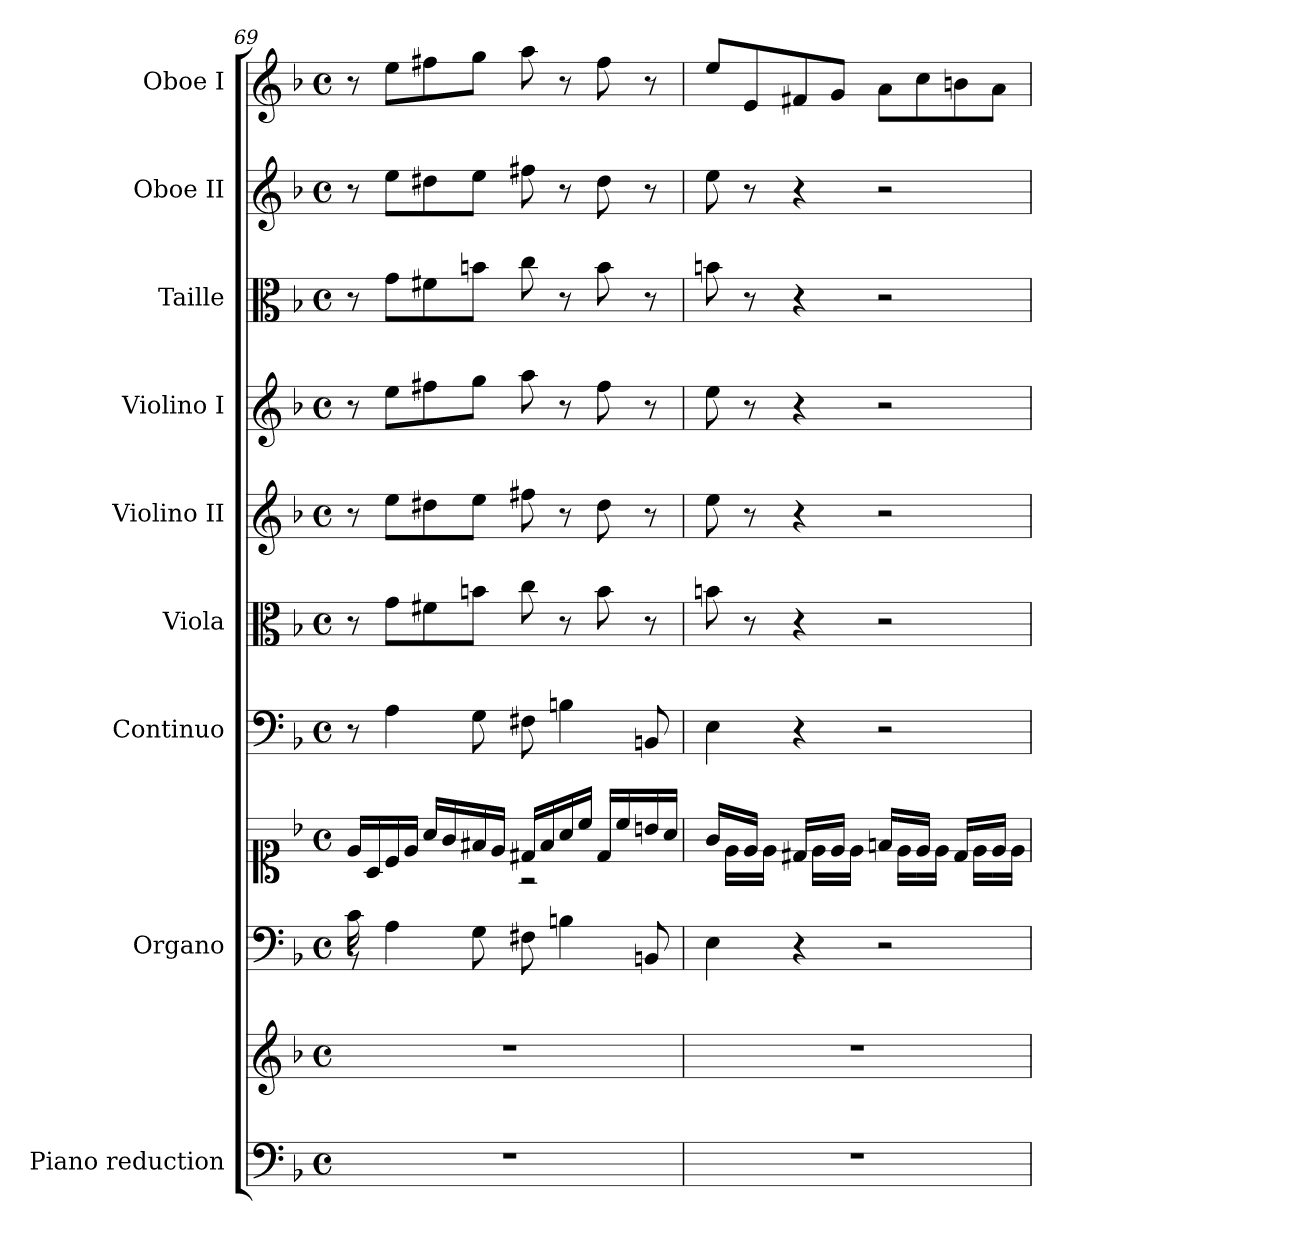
**kern	**kern	**kern	**kern	**kern	**kern	**kern	**kern	**kern	**kern	**kern
*part9	*part9	*part8	*part8	*part7	*part6	*part5	*part4	*part3	*part2	*part1
*staff11	*staff10	*staff9	*staff8	*staff7	*staff6	*staff5	*staff4	*staff3	*staff2	*staff1
*I"Piano reduction	*	*I"Organo	*	*I"Continuo	*I"Viola	*I"Violino II	*I"Violino I	*I"Taille	*I"Oboe II	*I"Oboe I
*I'Pno	*	*	*	*	*I'Vla	*I'Vln	*I'Vln	*	*I'Ob	*I'Ob
*clefF4	*clefG2	*clefF4	*clefC1	*clefF4	*clefC3	*clefG2	*clefG2	*clefC3	*clefG2	*clefG2
*k[b-]	*k[b-]	*k[b-]	*k[b-]	*k[b-]	*k[b-]	*k[b-]	*k[b-]	*k[b-]	*k[b-]	*k[b-]
*M4/4	*M4/4	*M4/4	*M4/4	*M4/4	*M4/4	*M4/4	*M4/4	*M4/4	*M4/4	*M4/4
*met(c)	*met(c)	*met(c)	*met(c)	*met(c)	*met(c)	*met(c)	*met(c)	*met(c)	*met(c)	*met(c)
=69	=69	=69	=69	=69	=69	=69	=69	=69	=69	=69
*	*	*^	*^	*	*	*	*	*	*	*
1r	1r	16c\	8r	16e/LL	16ryy	8r	8r	8r	8r	8r	8r	8r
.	.	2...ryy	.	16A/	16ryy	.	.	.	.	.	.	.
.	.	.	4A\	16c/	8ryy	4A\	8g\L	8ee\L	8ee\L	8g\L	8ee\L	8ee\L
.	.	.	.	16e/JJ	.	.	.	.	.	.	.	.
.	.	.	.	16a/LL	4ryy	.	8f#X\	8dd#X\	8ff#X\	8f#X\	8dd#X\	8ff#X\
.	.	.	.	16g/	.	.	.	.	.	.	.	.
.	.	.	8G\	16f#X/	.	8G\	8bn\J	8ee\J	8gg\J	8bn\J	8ee\J	8gg\J
.	.	.	.	16e/JJ	.	.	.	.	.	.	.	.
.	.	.	8F#X\	16d#X/LL	2r	8F#X\	8cc\	8ff#X\	8aa\	8cc\	8ff#X\	8aa\
.	.	.	.	16f#/	.	.	.	.	.	.	.	.
.	.	.	4Bn\	16a/	.	4Bn\	8r	8r	8r	8r	8r	8r
.	.	.	.	16cc/JJ	.	.	.	.	.	.	.	.
.	.	.	.	16d#/LL	.	.	8b\	8dd#\	8ff#\	8b\	8dd#\	8ff#\
.	.	.	.	16cc/	.	.	.	.	.	.	.	.
.	.	.	8BBn/	16bn/	.	8BBn/	8r	8r	8r	8r	8r	8r
.	.	.	.	16a/JJ	.	.	.	.	.	.	.	.
*	*	*v	*v	*	*	*	*	*	*	*	*	*
=70	=70	=70	=70	=70	=70	=70	=70	=70	=70	=70	=70
1r	1r	4E\	16g/LL	16ryy	4E\	8bn\	8ee\	8ee\	8bn\	8ee\	8ee/L
.	.	.	16ryy	16e\LL	.	.	.	.	.	.	.
.	.	.	16e/JJ	16ryy	.	8r	8r	8r	8r	8r	8e/
.	.	.	16ryy	16e\JJ	.	.	.	.	.	.	.
.	.	4r	16d#X/LL	16ryy	4r	4r	4r	4r	4r	4r	8f#X/
.	.	.	16ryy	16e\LL	.	.	.	.	.	.	.
.	.	.	16e/JJ	16ryy	.	.	.	.	.	.	8g/J
.	.	.	16ryy	16e\JJ	.	.	.	.	.	.	.
.	.	2r	16fn/LL	16ryy	2r	2r	2r	2r	2r	2r	8a\L
.	.	.	16ryy	16e\LL	.	.	.	.	.	.	.
.	.	.	16e/JJ	16ryy	.	.	.	.	.	.	8cc\
.	.	.	16ryy	16e\JJ	.	.	.	.	.	.	.
.	.	.	16d#/LL	16ryy	.	.	.	.	.	.	8bn\
.	.	.	16ryy	16e\LL	.	.	.	.	.	.	.
.	.	.	16e/JJ	16ryy	.	.	.	.	.	.	8a\J
.	.	.	16ryy	16e\JJ	.	.	.	.	.	.	.
*	*	*	*v	*v	*	*	*	*	*	*	*
=	=	=	=	=	=	=	=	=	=	=
*-	*-	*-	*-	*-	*-	*-	*-	*-	*-	*-
